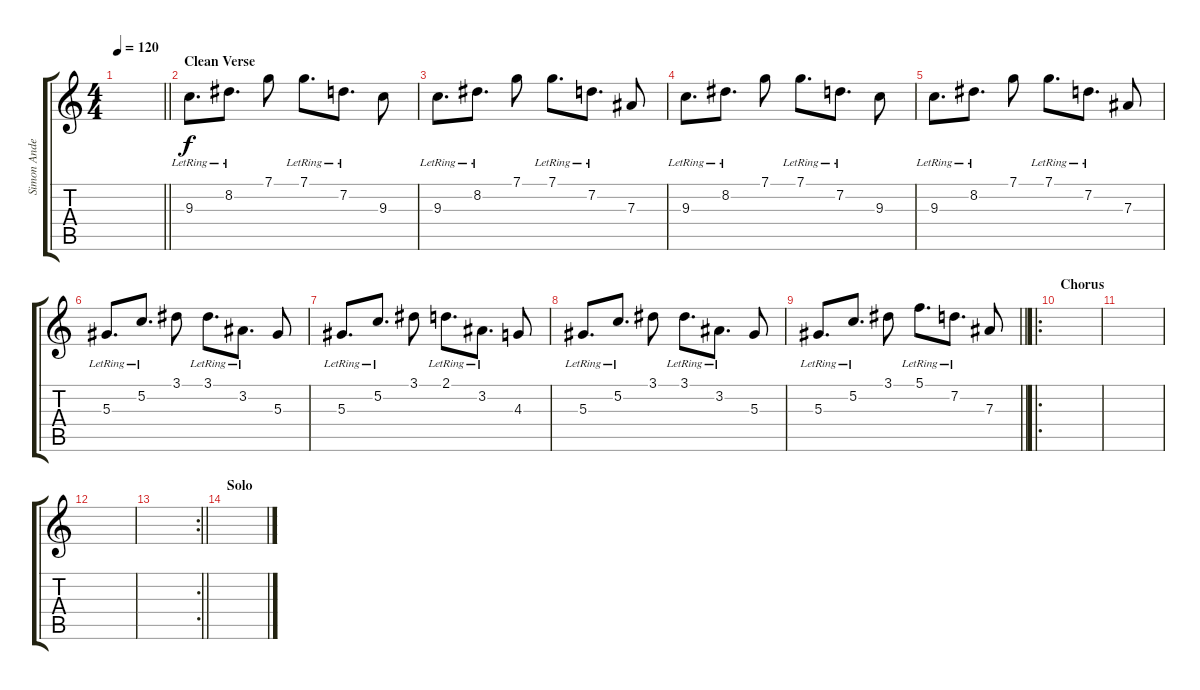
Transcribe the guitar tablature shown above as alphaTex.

\track ("Simon Andersson (Acoustic)" "Simon Ande") {instrument acousticguitarsteel}
\staff {score tabs}
\tuning (C4 G3 Eb3 Bb2 F2 C2) {hide}
\ts (4 4)
\tempo 120
\clef g2
\barLineRight lightlight
\ks c
|
\section ("" "Clean Verse")
9.3{lr}.8{d} 8.2{lr}.8{d} 7.1.8 7.1{lr}.8{d} 7.2{lr}.8{d} 9.3.8 |
9.3{lr}.8{d} 8.2{lr}.8{d} 7.1.8 7.1{lr}.8{d} 7.2{lr}.8{d} 7.3.8 |
9.3{lr}.8{d} 8.2{lr}.8{d} 7.1.8 7.1{lr}.8{d} 7.2{lr}.8{d} 9.3.8 |
9.3{lr}.8{d} 8.2{lr}.8{d} 7.1.8 7.1{lr}.8{d} 7.2{lr}.8{d} 7.3.8 |
5.3{lr}.8{d} 5.2{lr}.8{d} 3.1.8 3.1{lr}.8{d} 3.2{lr}.8{d} 5.3.8 |
5.3{lr}.8{d} 5.2{lr}.8{d} 3.1.8 2.1{lr}.8{d} 3.2{lr}.8{d} 4.3.8 |
5.3{lr}.8{d} 5.2{lr}.8{d} 3.1.8 3.1{lr}.8{d} 3.2{lr}.8{d} 5.3.8 |
\barLineRight lightlight
5.3{lr}.8{d} 5.2{lr}.8{d} 3.1.8 5.1{lr}.8{d} 7.2{lr}.8{d} 7.3.8 |
\ro
\section ("" "Chorus")
|
|
|
\rc 2
\barLineRight lightlight
|
\section ("" "Solo")
